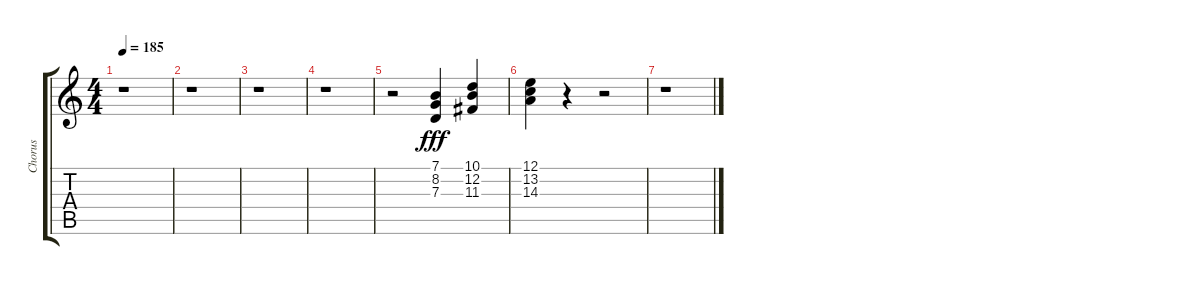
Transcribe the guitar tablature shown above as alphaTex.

\track ("Chorus" "Chorus") {instrument trombone}
\staff {score tabs}
\tuning (E4 B3 G3 D3 A2 E2) {hide}
\ts (4 4)
\tempo 185
\clef g2
\ks c
r.1{dy f} |
r.1 |
r.1 |
r.1 |
r.2 (7.1 8.2 7.3).4{dy fff} (10.1 12.2 11.3).4 |
(12.1 13.2 14.3).4 r.4 r.2 |
r.1
